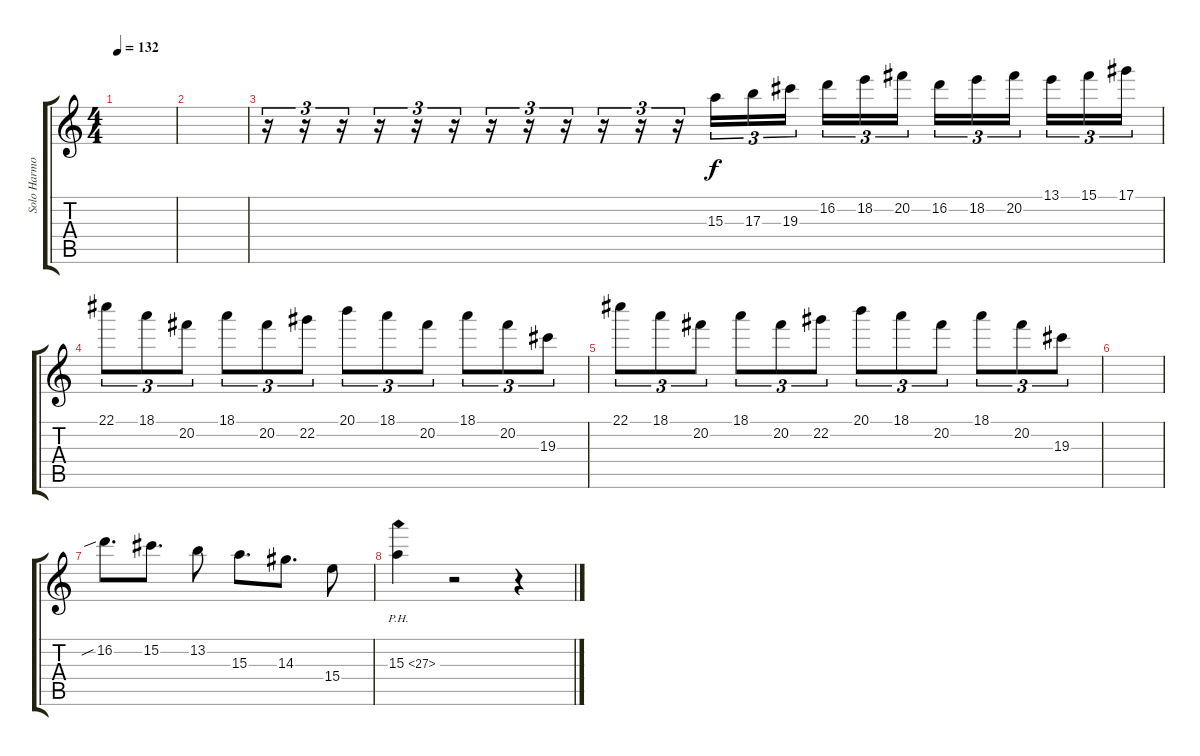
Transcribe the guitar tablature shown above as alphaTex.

\track ("Solo Harmony" "Solo Harmo") {instrument overdrivenguitar}
\staff {score tabs}
\tuning (Eb4 Bb3 Gb3 Db3 Ab2 Db2) {hide}
\ts (4 4)
\tempo 132
\clef g2
\ks c
|
|
r.16{tu (3 2)} r.16{tu (3 2)} r.16{tu (3 2)} r.16{tu (3 2)} r.16{tu (3 2)} r.16{tu (3 2)} r.16{tu (3 2)} r.16{tu (3 2)} r.16{tu (3 2)} r.16{tu (3 2)} r.16{tu (3 2)} r.16{tu (3 2)} 15.3.16{tu (3 2)} 17.3.16{tu (3 2)} 19.3.16{tu (3 2) beam splitsecondary} 16.2.16{tu (3 2)} 18.2.16{tu (3 2)} 20.2.16{tu (3 2)} 16.2.16{tu (3 2)} 18.2.16{tu (3 2)} 20.2.16{tu (3 2) beam splitsecondary} 13.1.16{tu (3 2)} 15.1.16{tu (3 2)} 17.1.16{tu (3 2)} |
22.1.8{tu (3 2)} 18.1.8{tu (3 2)} 20.2.8{tu (3 2)} 18.1.8{tu (3 2)} 20.2.8{tu (3 2)} 22.2.8{tu (3 2)} 20.1.8{tu (3 2)} 18.1.8{tu (3 2)} 20.2.8{tu (3 2)} 18.1.8{tu (3 2)} 20.2.8{tu (3 2)} 19.3.8{tu (3 2)} |
22.1.8{tu (3 2)} 18.1.8{tu (3 2)} 20.2.8{tu (3 2)} 18.1.8{tu (3 2)} 20.2.8{tu (3 2)} 22.2.8{tu (3 2)} 20.1.8{tu (3 2)} 18.1.8{tu (3 2)} 20.2.8{tu (3 2)} 18.1.8{tu (3 2)} 20.2.8{tu (3 2)} 19.3.8{tu (3 2)} |
|
16.2{sib}.8{d} 15.2.8{d} 13.2.8 15.3.8{d} 14.3.8{d} 15.4.8 |
15.3{ph 12}.4 r.2 r.4
